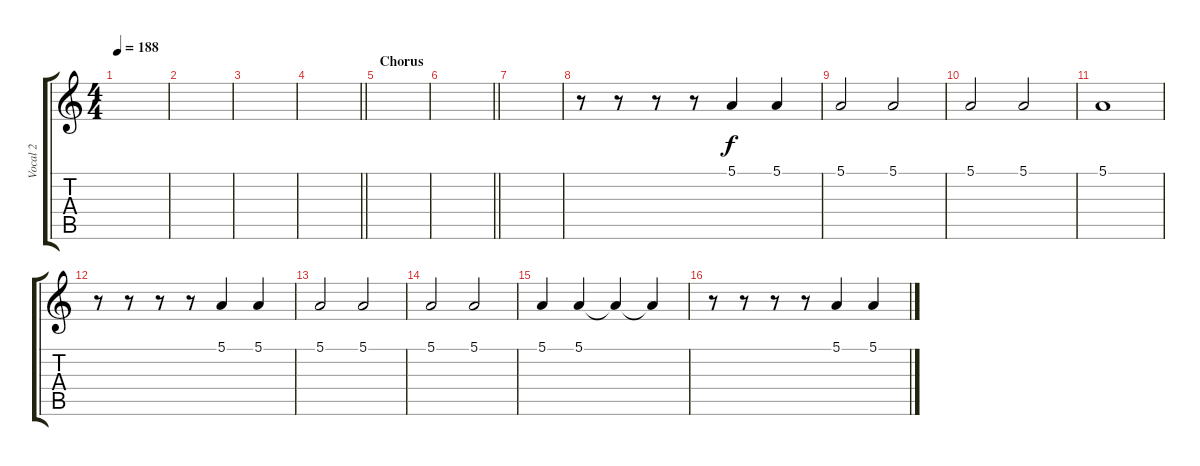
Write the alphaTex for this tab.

\track ("Vocal 2" "Vocal 2") {instrument clarinet}
\staff {score tabs}
\tuning (E4 B3 G3 D3 A2 E2) {hide}
\ts (4 4)
\tempo 188
\clef g2
\ks c
|
|
|
\barLineRight lightlight
|
\section ("" "Chorus")
|
\barLineRight lightlight
|
|
r.8 r.8 r.8 r.8 5.1.4{dy f} 5.1.4 |
5.1.2 5.1.2 |
5.1.2 5.1.2 |
5.1.1 |
r.8 r.8 r.8 r.8 5.1.4 5.1.4 |
5.1.2 5.1.2 |
5.1.2 5.1.2 |
5.1.4 5.1.4 5.1{t}.4 5.1{t}.4 |
r.8 r.8 r.8 r.8 5.1.4 5.1.4
